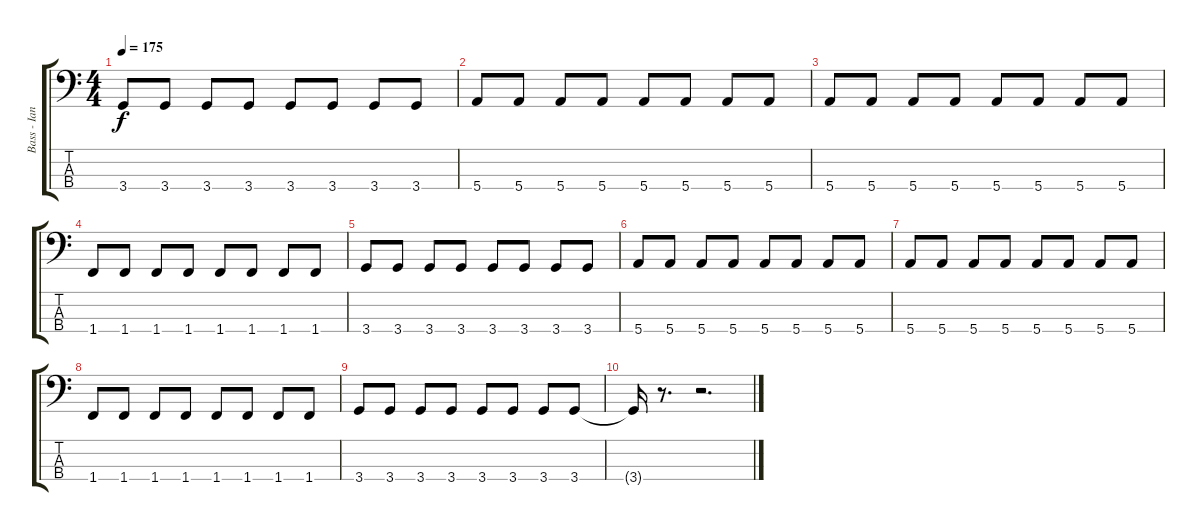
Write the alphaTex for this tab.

\track ("Bass - Ian Hill" "Bass - Ian") {instrument electricbasspick}
\staff {score tabs}
\tuning (G2 D2 A1 E1) {hide}
\ts (4 4)
\tempo 175
\clef f4
\ks c
3.4.8{dy f} 3.4.8 3.4.8 3.4.8 3.4.8 3.4.8 3.4.8 3.4.8 |
5.4.8 5.4.8 5.4.8 5.4.8 5.4.8 5.4.8 5.4.8 5.4.8 |
5.4.8 5.4.8 5.4.8 5.4.8 5.4.8 5.4.8 5.4.8 5.4.8 |
1.4.8 1.4.8 1.4.8 1.4.8 1.4.8 1.4.8 1.4.8 1.4.8 |
3.4.8 3.4.8 3.4.8 3.4.8 3.4.8 3.4.8 3.4.8 3.4.8 |
5.4.8 5.4.8 5.4.8 5.4.8 5.4.8 5.4.8 5.4.8 5.4.8 |
5.4.8 5.4.8 5.4.8 5.4.8 5.4.8 5.4.8 5.4.8 5.4.8 |
1.4.8 1.4.8 1.4.8 1.4.8 1.4.8 1.4.8 1.4.8 1.4.8 |
3.4.8 3.4.8 3.4.8 3.4.8 3.4.8 3.4.8 3.4.8 3.4.8 |
3.4{t}.16 r.8{d} r.2{d}
